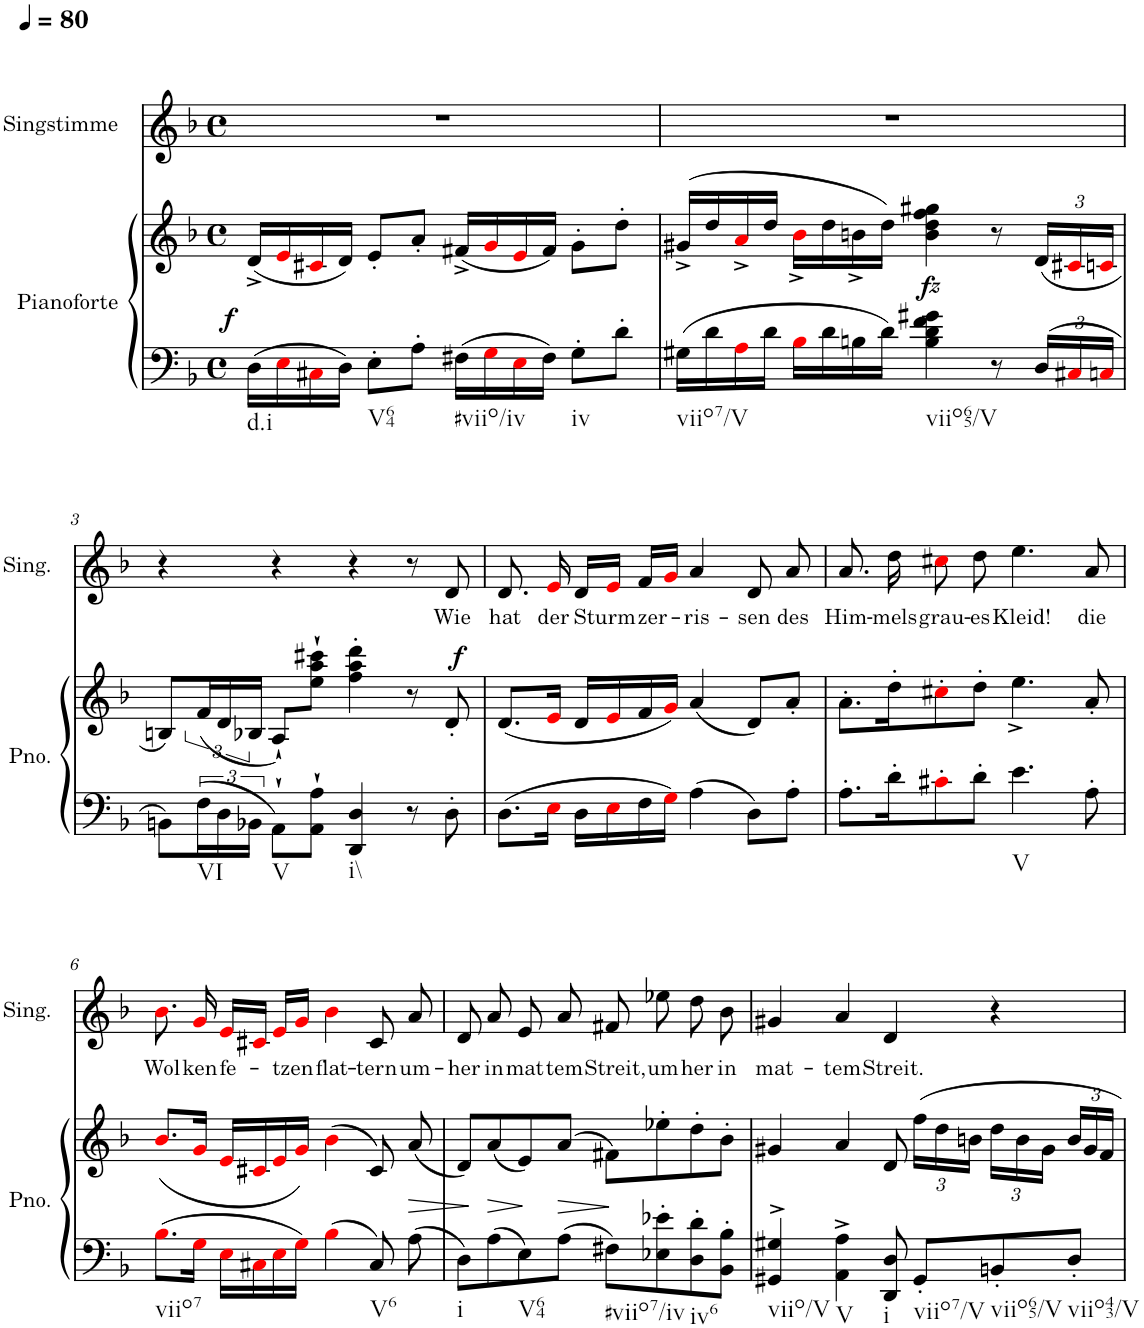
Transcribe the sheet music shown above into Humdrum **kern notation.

**kern	**kern	**dynam	**kern	**text
*part2	*part2	*part2	*part1	*part1
*staff3	*staff2	*staff2/3	*staff1	*staff1
*I"Pianoforte	*	*	*I"Singstimme	*
*I'Pno.	*	*	*I'Sing.	*
*clefF4	*clefG2	*	*clefG2	*
*k[b-]	*k[b-]	*	*k[b-]	*
*M4/4	*M4/4	*	*M4/4	*
*met(c)	*met(c)	*	*met(c)	*
*MM80	*MM80	*	*MM80	*
=1	=1	=1	=1	=1
!LO:TX:b:t=d.i	!	!	!	!
!	!	!LO:DY:a=2	!	!
16D\LL	(16d^/LL	f	1r	.
16Ei\	16ei/	.	.	.
16C#Xi\	16c#Xi/	.	.	.
16D\JJ	16d/JJ)	.	.	.
!LO:TX:b:t=V64	!	!	!	!
8E'\L	8e'/L	.	.	.
8A'\J	8a'/J	.	.	.
!LO:TX:b:t=#viio/iv	!	!	!	!
16F#X\LL	(16f#X^/LL	.	.	.
16Gi\	16gi/	.	.	.
16Ei\	16ei/	.	.	.
16F#\JJ	16f#/JJ)	.	.	.
!LO:TX:b:t=iv	!	!	!	!
8G'\L	8g'\L	.	.	.
8d'\J	8dd'\J	.	.	.
=2	=2	=2	=2	=2
!LO:TX:b:t=viio7/V	!	!	!	!
16G#X\LL	(16g#X^</LL	.	1r	.
16d\	16dd/	.	.	.
16Ai\	16a^<i/	.	.	.
16d\JJ	16dd/JJ	.	.	.
16B-i\LL	16b-^<i\LL	.	.	.
16d\	16dd\	.	.	.
16Bn\	16bn^<\	.	.	.
16d\JJ	16dd\JJ)	.	.	.
!LO:TX:b:t=viio65/V	!	!	!	!
!	!	!LO:DY:b	!	!
4B\ 4d\ 4f\ 4g#X\	4b\ 4dd\ 4ff\ 4gg#X\	fz	.	.
8r	8r	.	.	.
*Xbrackettup	*Xbrackettup	*	*	*
24D/LL	(24d/LL	.	.	.
24C#Xi/	24c#Xi/	.	.	.
24Cni/JJ	24cni/JJ	.	.	.
!!LO:LB:g=z
=3	=3	=3	=3	=3
8BBn\L	8Bn/L)	.	4r	.
*brackettup	*brackettup	*	*	*
!LO:TX:b:t=VI	!	!	!	!
24F\L	(24f/L	.	.	.
24D\	24d/	.	.	.
24BB-X\JJ	24B-X/JJ	.	.	.
!LO:TX:b:t=V	!	!	!	!
8AA`\L	8A`/L)	.	4r	.
8AA\` 8A\`J	8ee\` 8aa\` 8ccc#X\`J	.	.	.
!LO:TX:b:t=i\\	!	!	!	!
4DD/ 4D/	4ff\' 4aa\' 4ddd\'	.	4r	.
8r	8r	.	8r	.
!	!	!LO:DY:a	!	!LO:LY:b
8D'\	8d'/	f	8d/	Wie
=4	=4	=4	=4	=4
!	!	!	!	!LO:LY:b
8.D\L	(8.d/L	.	8.d/	hat
!	!	!	!	!LO:LY:b
16Ei\Jk	16ei/Jk	.	16ei/	der
!	!	!	!	!LO:LY:b
16D\LL	16d/LL	.	16d/LL	Sturm
16Ei\	16ei/	.	16ei/JJ	.
!	!	!	!	!LO:LY:b
16F\	16f/	.	16f/LL	zer-
16Gi\JJ	16gi/JJ)	.	16gi/JJ	.
!	!	!	!	!LO:LY:b
4A\	(4a/	.	4a/	-ris-
!	!	!	!	!LO:LY:b
8D\L	8d/L)	.	8d/	-sen
!	!	!	!	!LO:LY:b
8A'\J	8a'/J	.	8a/	des
=5	=5	=5	=5	=5
!	!	!	!	!LO:LY:b
8.A'\L	8.a'\L	.	8.a/	Him-
!	!	!	!	!LO:LY:b
16d'\K	16dd'\K	.	16dd\	-mels
!	!	!	!	!LO:LY:b
8c#X'i\	8cc#X'i\	.	8cc#Xi\	grau-
!	!	!	!	!LO:LY:b
8d'\J	8dd'\J	.	8dd\	-es
!LO:TX:b:t=V	!	!	!	!
!	!	!	!	!LO:LY:b
4.e\	4.ee^<\	.	4.ee\	Kleid!
!	!	!	!	!LO:LY:b
8A'\	8a'/	.	8a/	die
!!LO:LB:g=z
=6	=6	=6	=6	=6
!LO:TX:b:t=viio7	!	!	!	!
!	!	!	!	!LO:LY:b
8.B-i\L	(8.b-i/L	.	8.b-i\	Wol-
!	!	!	!	!LO:LY:b
16Gi\Jk	16gi/Jk	.	16gi/	-ken
!	!	!	!	!LO:LY:b
16Ei\LL	16ei/LL	.	16ei/LL	fe-
16C#Xi\	16c#Xi/	.	16c#Xi/JJ	.
!	!	!	!	!LO:LY:b
16Ei\	16ei/	.	16ei/LL	-tzen
16Gi\JJ	16gi/JJ)	.	16gi/JJ	.
!	!	!	!	!LO:LY:b
4B-i\	(4b-i\	.	4b-i\	flat-
!LO:TX:b:t=V6	!	!	!	!
!	!	!	!	!LO:LY:b
8C#/	8c#/)	.	8c#/	-tern
!	!	!LO:HP:b	!	!LO:LY:b
8A\	(8a/	>	8a/	um-
.	.	]	.	.
=7	=7	=7	=7	=7
!LO:TX:b:t=i	!	!	!	!
!	!	!	!	!LO:LY:b
8D\L	8d/L)	.	8d/	-her
!	!	!LO:HP:b	!	!LO:LY:b
8A\	(8a/	>	8a/	in
!LO:TX:b:t=V64	!	!	!	!
!	!	!	!	!LO:LY:b
8E\	8e/)	]	8e/	mat-
!	!	!LO:HP:b	!	!LO:LY:b
8A\J	(8a/J	>	8a/	-tem
!LO:TX:b:t=#viio7/iv	!	!	!	!
!	!	!	!	!LO:LY:b
8F#X\L	8f#X\L)	]	8f#X/	Streit,
!	!	!	!	!LO:LY:b
8E-X\' 8e-X\'	8ee-X'\	.	8ee-X\	um-
!LO:TX:b:t=iv6	!	!	!	!
!	!	!	!	!LO:LY:b
8D\' 8d\'	8dd'\	.	8dd\	-her
!	!	!	!	!LO:LY:b
8BB-\' 8B-\'J	8b-'\J	.	8b-\	in
=8	=8	=8	=8	=8
!LO:TX:b:t=viio/V	!	!	!	!
!	!	!	!	!LO:LY:b
4GG#X/^> 4G#X/^>	4g#X/	.	4g#X/	mat-
!LO:TX:b:t=V	!	!	!	!
!	!	!	!	!LO:LY:b
4AA\^ 4A\^	4a/	.	4a/	-tem
!LO:TX:b:t=i	!	!	!	!
!	!	!	!	!LO:LY:b
8DD/ 8D/	8d/	.	4d/	Streit.
*	*Xbrackettup	*	*	*
!LO:TX:b:t=viio7/V	!	!	!	!
8GG#'/L	24ff\LL	.	.	.
.	24dd\	.	.	.
.	24bn\JJ	.	.	.
!LO:TX:b:t=viio65/V	!	!	!	!
8BBn'/	24dd\LL	.	4r	.
.	24b\	.	.	.
.	24g#\JJ	.	.	.
!LO:TX:b:t=viio43/V	!	!	!	!
8D'/J	24b/LL	.	.	.
.	24g#/	.	.	.
.	24f/JJ	.	.	.
=	=	=	=	=
*-	*-	*-	*-	*-
